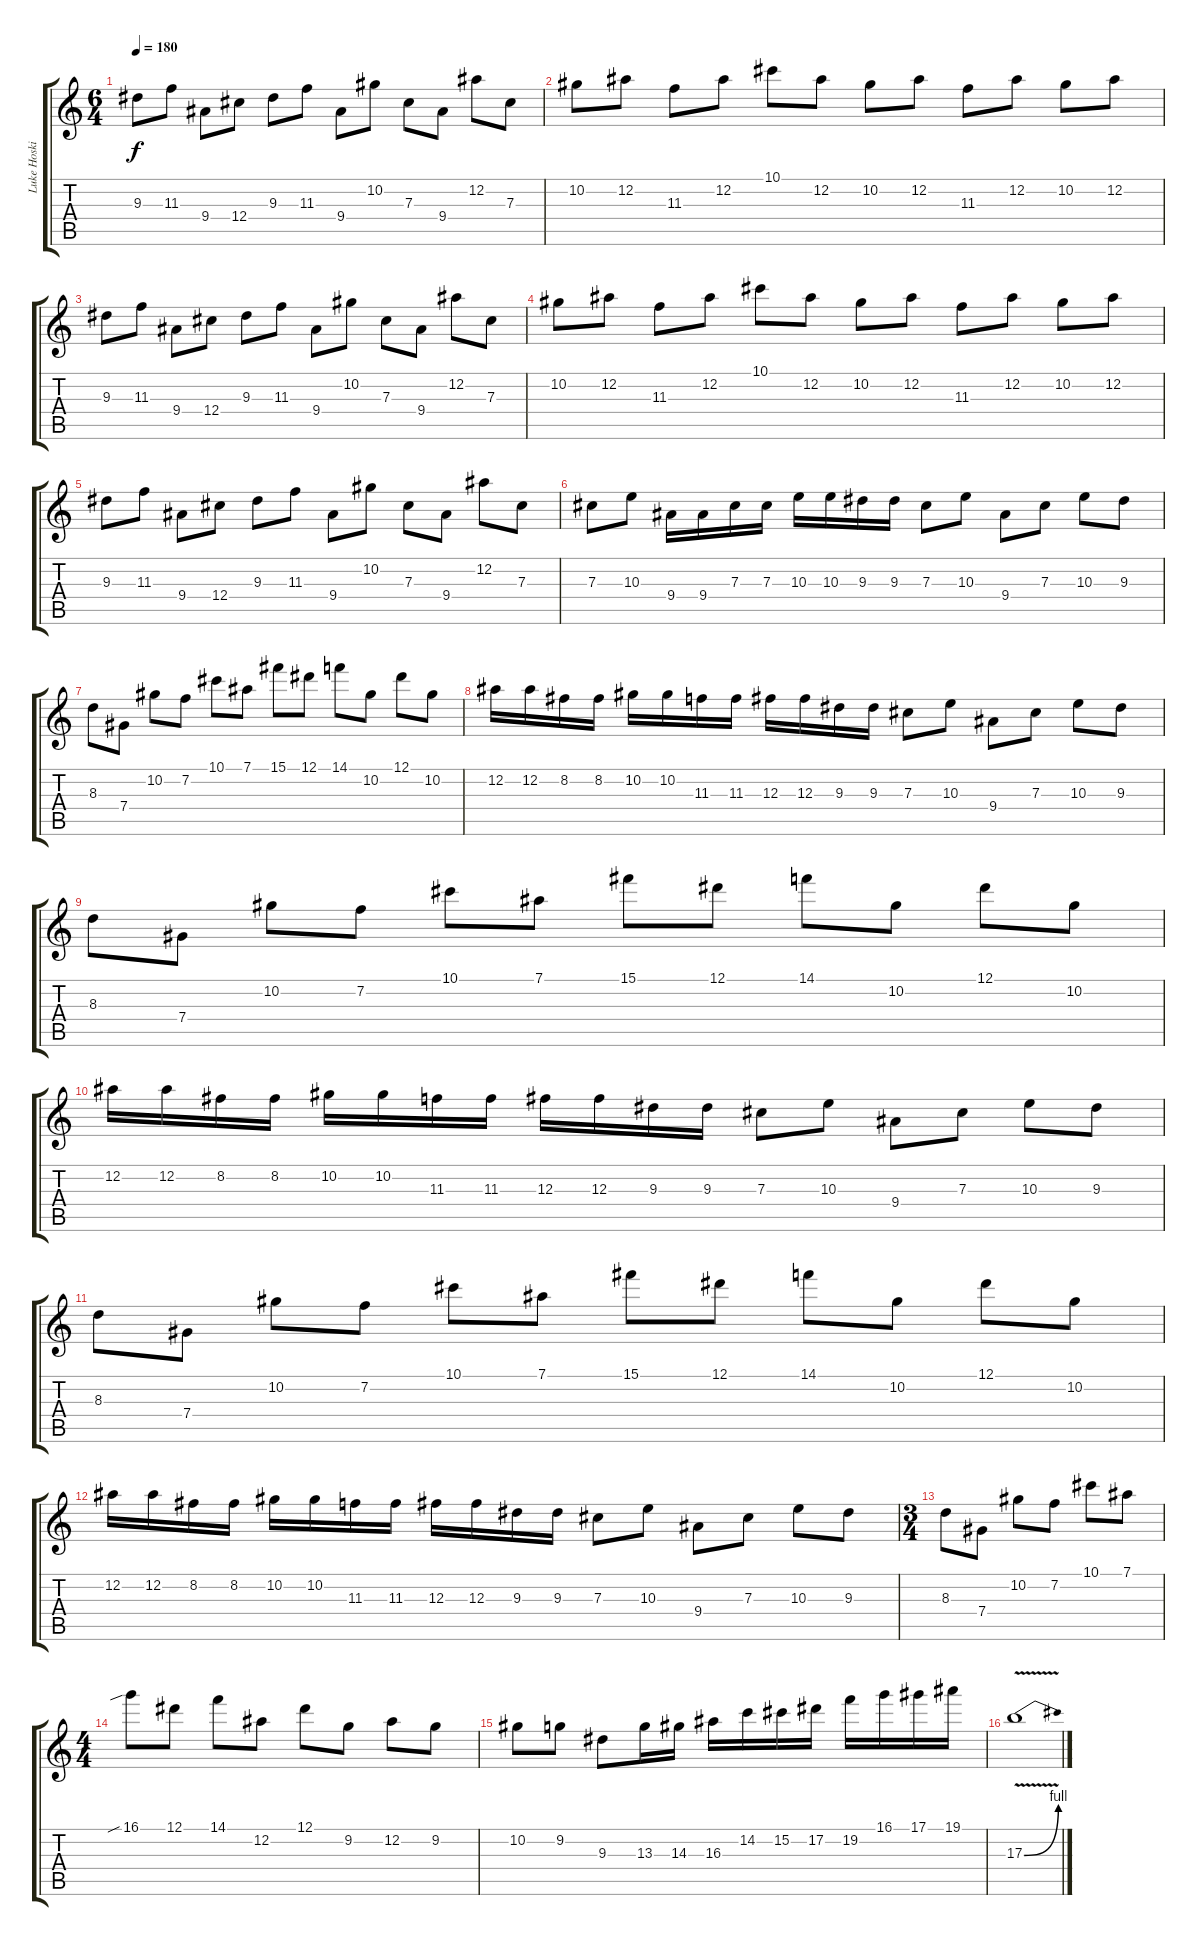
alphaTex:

\track ("Luke Hoskin (Lead)" "Luke Hoski") {instrument overdrivenguitar}
\staff {score tabs}
\tuning (Eb4 Bb3 Gb3 Db3 Ab2 Eb2) {hide}
\ts (6 4)
\tempo 180
\clef g2
\ks c
9.3.8{dy f} 11.3.8 9.4.8 12.4.8 9.3.8 11.3.8 9.4.8 10.2.8 7.3.8 9.4.8 12.2.8 7.3.8 |
10.2.8 12.2.8 11.3.8 12.2.8 10.1.8 12.2.8 10.2.8 12.2.8 11.3.8 12.2.8 10.2.8 12.2.8 |
9.3.8 11.3.8 9.4.8 12.4.8 9.3.8 11.3.8 9.4.8 10.2.8 7.3.8 9.4.8 12.2.8 7.3.8 |
10.2.8 12.2.8 11.3.8 12.2.8 10.1.8 12.2.8 10.2.8 12.2.8 11.3.8 12.2.8 10.2.8 12.2.8 |
9.3.8 11.3.8 9.4.8 12.4.8 9.3.8 11.3.8 9.4.8 10.2.8 7.3.8 9.4.8 12.2.8 7.3.8 |
7.3.8 10.3.8 9.4.16 9.4.16 7.3.16 7.3.16 10.3.16 10.3.16 9.3.16 9.3.16 7.3.8 10.3.8 9.4.8 7.3.8 10.3.8 9.3.8 |
8.3.8 7.4.8 10.2.8 7.2.8 10.1.8 7.1.8 15.1.8 12.1.8 14.1.8 10.2.8 12.1.8 10.2.8 |
12.2.16 12.2.16 8.2.16 8.2.16 10.2.16 10.2.16 11.3.16 11.3.16 12.3.16 12.3.16 9.3.16 9.3.16 7.3.8 10.3.8 9.4.8 7.3.8 10.3.8 9.3.8 |
8.3.8 7.4.8 10.2.8 7.2.8 10.1.8 7.1.8 15.1.8 12.1.8 14.1.8 10.2.8 12.1.8 10.2.8 |
12.2.16 12.2.16 8.2.16 8.2.16 10.2.16 10.2.16 11.3.16 11.3.16 12.3.16 12.3.16 9.3.16 9.3.16 7.3.8 10.3.8 9.4.8 7.3.8 10.3.8 9.3.8 |
8.3.8 7.4.8 10.2.8 7.2.8 10.1.8 7.1.8 15.1.8 12.1.8 14.1.8 10.2.8 12.1.8 10.2.8 |
12.2.16 12.2.16 8.2.16 8.2.16 10.2.16 10.2.16 11.3.16 11.3.16 12.3.16 12.3.16 9.3.16 9.3.16 7.3.8 10.3.8 9.4.8 7.3.8 10.3.8 9.3.8 |
\ts (3 4)
8.3.8 7.4.8 10.2.8 7.2.8 10.1.8 7.1.8 |
\ts (4 4)
16.1{sib}.8 12.1.8 14.1.8 12.2.8 12.1.8 9.2.8 12.2.8 9.2.8 |
10.2.8 9.2.8 9.3.8 13.3.16 14.3.16 16.3.16 14.2.16 15.2.16 17.2.16 19.2.16 16.1.16 17.1.16 19.1.16 |
17.3{be (bend 0 0 60 4) v}.1
